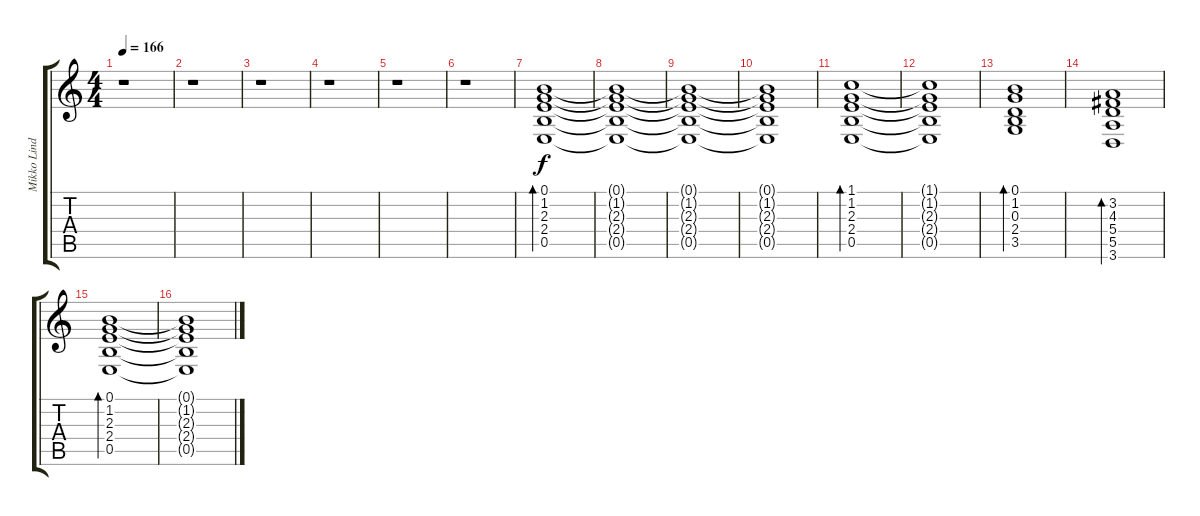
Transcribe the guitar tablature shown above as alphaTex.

\track ("Mikko Lindström" "Mikko Lind") {instrument distortionguitar}
\staff {score tabs}
\tuning (B3 Gb3 D3 A2 E2 B1) {hide}
\ts (4 4)
\tempo 166
\clef g2
\ks c
r.1{dy f} |
r.1 |
r.1 |
r.1 |
r.1 |
r.1 |
(0.1 1.2 2.3 2.4 0.5).1{bd 480 volume 8 balance 8 instrument distortionguitar} |
(0.1{t} 1.2{t} 2.3{t} 2.4{t} 0.5{t}).1 |
(0.1{t} 1.2{t} 2.3{t} 2.4{t} 0.5{t}).1 |
(0.1{t} 1.2{t} 2.3{t} 2.4{t} 0.5{t}).1 |
(1.1 1.2 2.3 2.4 0.5).1{bd 480} |
(1.1{t} 1.2{t} 2.3{t} 2.4{t} 0.5{t}).1 |
(0.1 1.2 0.3 2.4 3.5).1{bd 240} |
(3.2 4.3 5.4 5.5 3.6).1{bd 240} |
(0.1 1.2 2.3 2.4 0.5).1{bd 480} |
(0.1{t} 1.2{t} 2.3{t} 2.4{t} 0.5{t}).1
